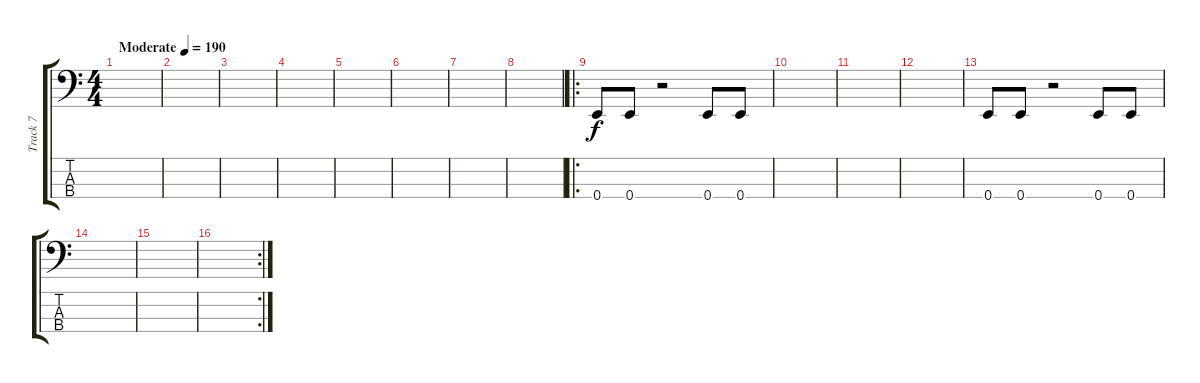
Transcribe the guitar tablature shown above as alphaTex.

\track ("Track 7" "Track 7") {instrument electricbassfinger}
\staff {score tabs}
\tuning (G2 D2 A1 E1) {hide}
\ts (4 4)
\tempo (190 "Moderate")
\clef f4
\ks c
|
|
|
|
|
|
|
|
\ro
0.4.8 0.4.8 r.2 0.4.8 0.4.8 |
|
|
|
0.4.8 0.4.8 r.2 0.4.8 0.4.8 |
|
|
\rc 2
